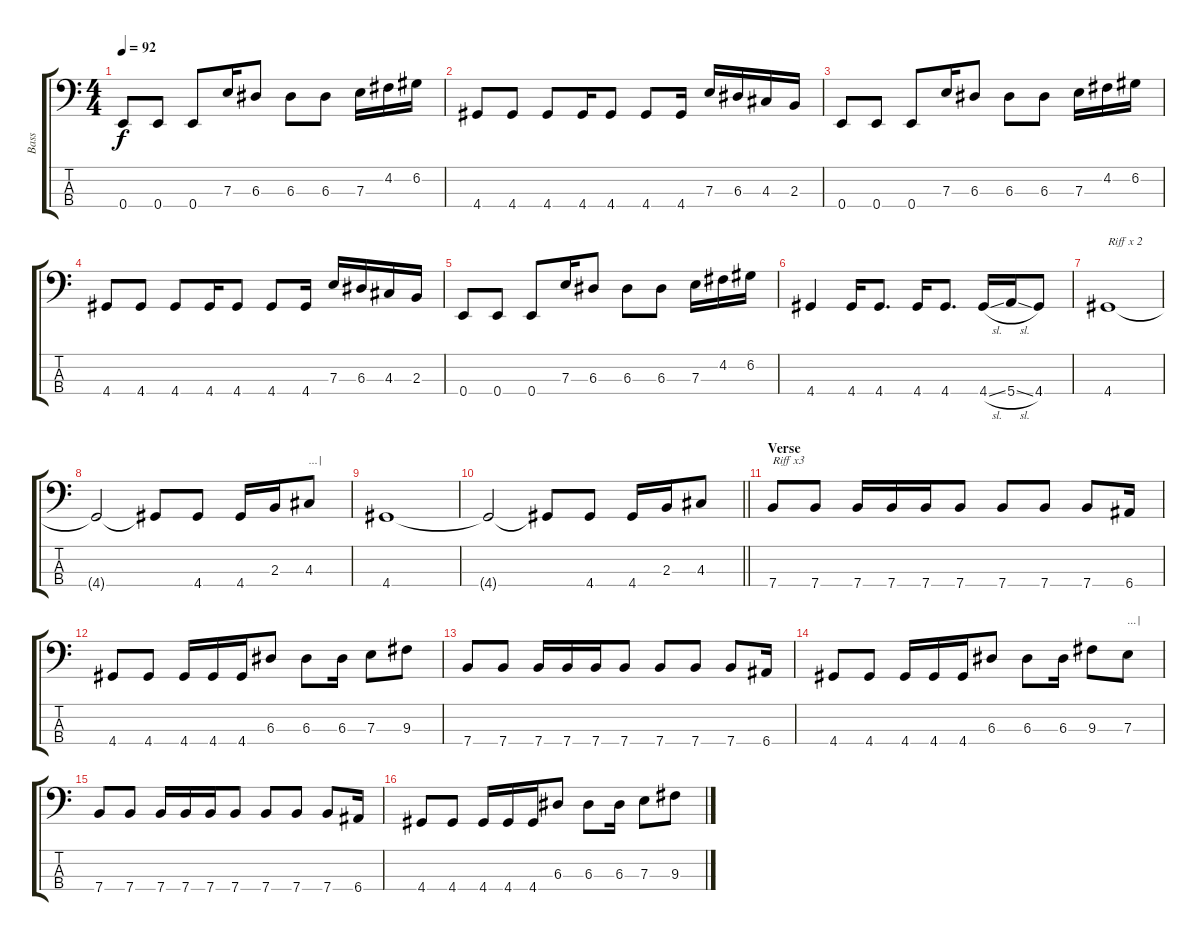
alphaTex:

\track ("Bass" "Bass") {instrument electricbasspick}
\staff {score tabs}
\tuning (G2 D2 A1 E1) {hide}
\ts (4 4)
\tempo 92
\clef f4
\ks c
0.4.8{dy f} 0.4.8 0.4.8 7.3.16 6.3.8 6.3.8 6.3.8 7.3.16 4.2.16 6.2.16 |
4.4.8 4.4.8 4.4.8 4.4.16 4.4.8 4.4.8 4.4.16 7.3.16 6.3.16 4.3.16 2.3.16 |
0.4.8 0.4.8 0.4.8 7.3.16 6.3.8 6.3.8 6.3.8 7.3.16 4.2.16 6.2.16 |
4.4.8 4.4.8 4.4.8 4.4.16 4.4.8 4.4.8 4.4.16 7.3.16 6.3.16 4.3.16 2.3.16 |
0.4.8 0.4.8 0.4.8 7.3.16 6.3.8 6.3.8 6.3.8 7.3.16 4.2.16 6.2.16 |
4.4.4 4.4.16 4.4.8{d} 4.4.16 4.4.8{d} 4.4{sl}.16 5.4{sl}.16 4.4.8 |
4.4.1{txt "Riff x 2"} |
4.4{t}.2 4.4{t}.8 4.4.8 4.4.16 2.3.16 4.3.8{txt "...|"} |
4.4.1 |
\barLineRight lightlight
4.4{t}.2 4.4{t}.8 4.4.8 4.4.16 2.3.16 4.3.8 |
\section ("" "Verse")
7.4.8{txt "Riff x3"} 7.4.8 7.4.16 7.4.16 7.4.16 7.4.8 7.4.8 7.4.8 7.4.8 6.4.16 |
4.4.8 4.4.8 4.4.16 4.4.16 4.4.16 6.3.8 6.3.8 6.3.16 7.3.8 9.3.8 |
7.4.8 7.4.8 7.4.16 7.4.16 7.4.16 7.4.8 7.4.8 7.4.8 7.4.8 6.4.16 |
4.4.8 4.4.8 4.4.16 4.4.16 4.4.16 6.3.8 6.3.8 6.3.16 9.3.8 7.3.8{txt "...|"} |
7.4.8 7.4.8 7.4.16 7.4.16 7.4.16 7.4.8 7.4.8 7.4.8 7.4.8 6.4.16 |
4.4.8 4.4.8 4.4.16 4.4.16 4.4.16 6.3.8 6.3.8 6.3.16 7.3.8 9.3.8
